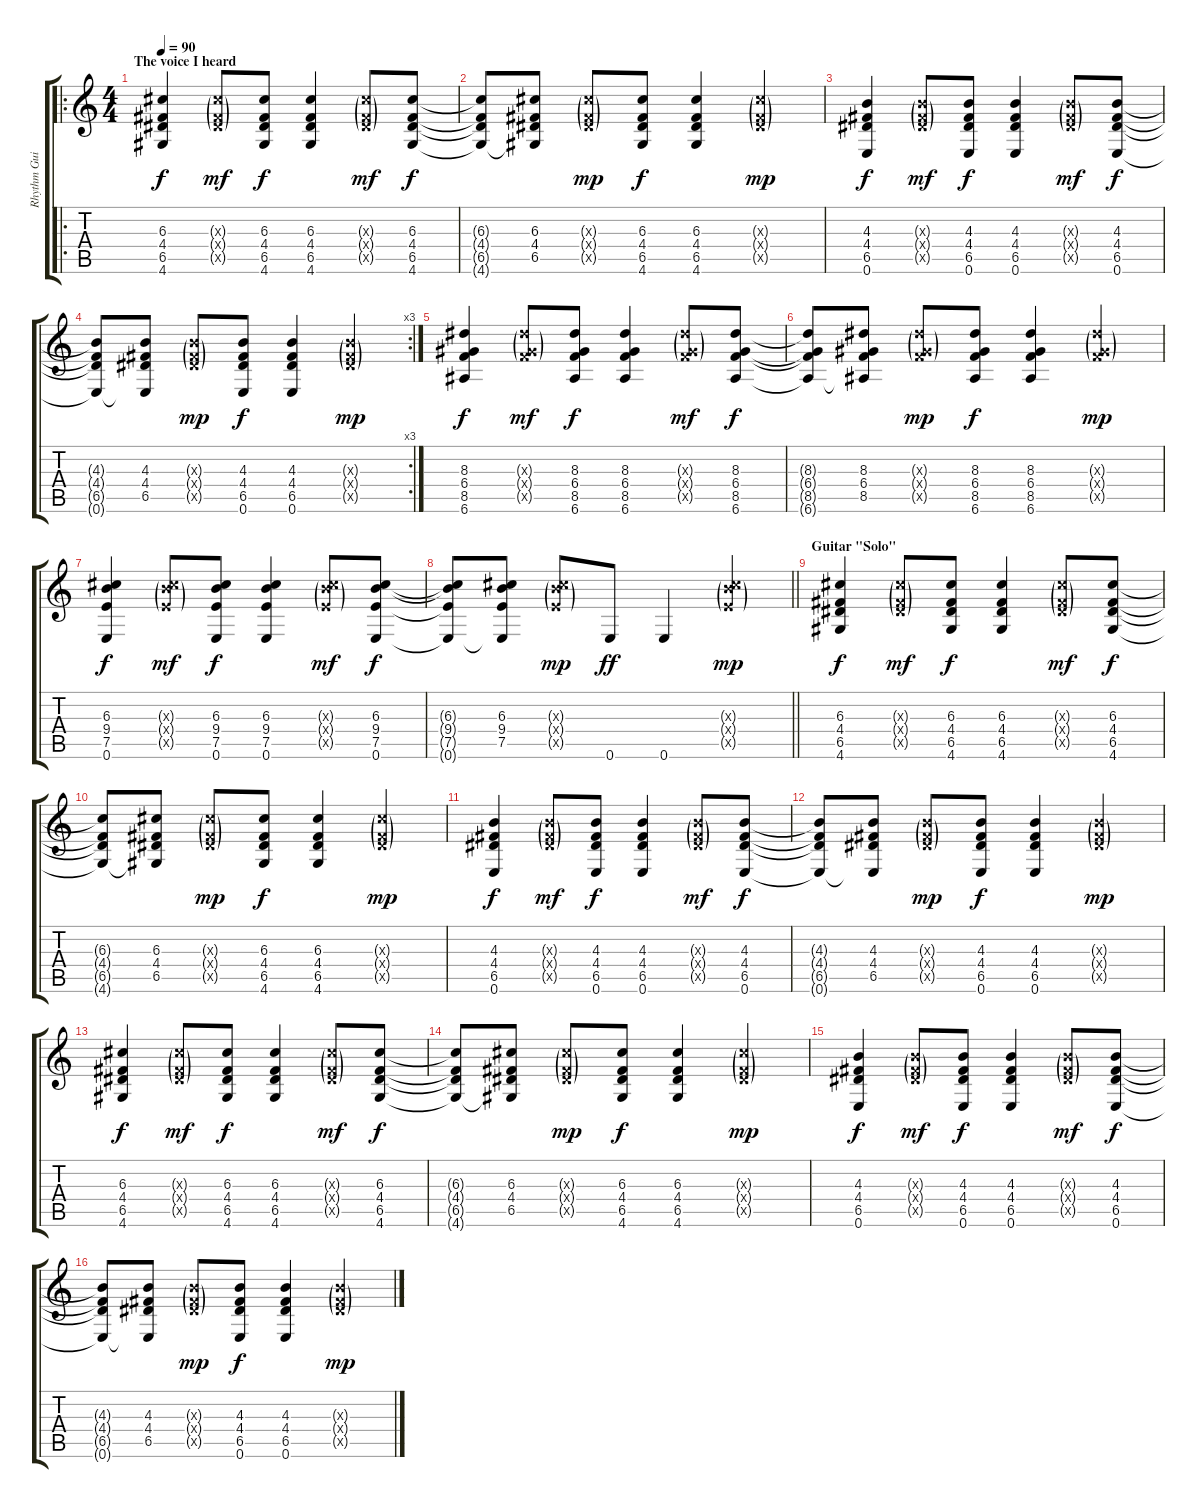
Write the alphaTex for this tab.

\track ("Rhythm Guitar (Eirik)" "Rhythm Gui") {instrument acousticguitarnylon}
\staff {score tabs}
\tuning (E4 B3 G3 D3 A2 E2) {hide}
\ro
\ts (4 4)
\section ("" "The voice I heard")
\tempo 90
\clef g2
\ks c
(6.3 4.4 6.5 4.6).4{dy f} (6.3{g x} 4.4{g x} 6.5{g x}).8{dy mf} (6.3 4.4 6.5 4.6).8{dy f} (6.3 4.4 6.5 4.6).4 (6.3{g x} 4.4{g x} 6.5{g x}).8{dy mf} (6.3 4.4 6.5 4.6).8{dy f} |
(6.3{t} 4.4{t} 6.5{t} 4.6{t}).8 (6.3 4.4 6.5 4.6{t}).8 (6.3{g x} 4.4{g x} 6.5{g x}).8{dy mp} (6.3 4.4 6.5 4.6).8{dy f} (6.3 4.4 6.5 4.6).4 (6.3{g x} 4.4{g x} 6.5{g x}).4{dy mp} |
(4.3 4.4 6.5 0.6).4{dy f} (4.3{g x} 4.4{g x} 6.5{g x}).8{dy mf} (4.3 4.4 6.5 0.6).8{dy f} (4.3 4.4 6.5 0.6).4 (4.3{g x} 4.4{g x} 6.5{g x}).8{dy mf} (4.3 4.4 6.5 0.6).8{dy f} |
\rc 3
(4.3{t} 4.4{t} 6.5{t} 0.6{t}).8 (4.3 4.4 6.5 0.6{t}).8 (4.3{g x} 4.4{g x} 6.5{g x}).8{dy mp} (4.3 4.4 6.5 0.6).8{dy f} (4.3 4.4 6.5 0.6).4 (4.3{g x} 4.4{g x} 6.5{g x}).4{dy mp} |
(8.3 6.4 8.5 6.6).4{dy f} (8.3{g x} 6.4{g x} 8.5{g x}).8{dy mf} (8.3 6.4 8.5 6.6).8{dy f} (8.3 6.4 8.5 6.6).4 (8.3{g x} 6.4{g x} 8.5{g x}).8{dy mf} (8.3 6.4 8.5 6.6).8{dy f} |
(8.3{t} 6.4{t} 8.5{t} 6.6{t}).8 (8.3 6.4 8.5 6.6{t}).8 (8.3{g x} 6.4{g x} 8.5{g x}).8{dy mp} (8.3 6.4 8.5 6.6).8{dy f} (8.3 6.4 8.5 6.6).4 (8.3{g x} 6.4{g x} 8.5{g x}).4{dy mp} |
(6.3 9.4 7.5 0.6).4{dy f} (6.3{g x} 9.4{g x} 7.5{g x}).8{dy mf} (6.3 9.4 7.5 0.6).8{dy f} (6.3 9.4 7.5 0.6).4 (6.3{g x} 9.4{g x} 7.5{g x}).8{dy mf} (6.3 9.4 7.5 0.6).8{dy f} |
\barLineRight lightlight
(6.3{t} 9.4{t} 7.5{t} 0.6{t}).8 (6.3 9.4 7.5 0.6{t}).8 (6.3{g x} 9.4{g x} 7.5{g x}).8{dy mp} 0.6.8{dy ff} 0.6.4 (6.3{g x} 9.4{g x} 7.5{g x}).4{dy mp} |
\section ("" "Guitar \"Solo\"")
(6.3 4.4 6.5 4.6).4{dy f} (6.3{g x} 4.4{g x} 6.5{g x}).8{dy mf} (6.3 4.4 6.5 4.6).8{dy f} (6.3 4.4 6.5 4.6).4 (6.3{g x} 4.4{g x} 6.5{g x}).8{dy mf} (6.3 4.4 6.5 4.6).8{dy f} |
(6.3{t} 4.4{t} 6.5{t} 4.6{t}).8 (6.3 4.4 6.5 4.6{t}).8 (6.3{g x} 4.4{g x} 6.5{g x}).8{dy mp} (6.3 4.4 6.5 4.6).8{dy f} (6.3 4.4 6.5 4.6).4 (6.3{g x} 4.4{g x} 6.5{g x}).4{dy mp} |
(4.3 4.4 6.5 0.6).4{dy f} (4.3{g x} 4.4{g x} 6.5{g x}).8{dy mf} (4.3 4.4 6.5 0.6).8{dy f} (4.3 4.4 6.5 0.6).4 (4.3{g x} 4.4{g x} 6.5{g x}).8{dy mf} (4.3 4.4 6.5 0.6).8{dy f} |
(4.3{t} 4.4{t} 6.5{t} 0.6{t}).8 (4.3 4.4 6.5 0.6{t}).8 (4.3{g x} 4.4{g x} 6.5{g x}).8{dy mp} (4.3 4.4 6.5 0.6).8{dy f} (4.3 4.4 6.5 0.6).4 (4.3{g x} 4.4{g x} 6.5{g x}).4{dy mp} |
(6.3 4.4 6.5 4.6).4{dy f} (6.3{g x} 4.4{g x} 6.5{g x}).8{dy mf} (6.3 4.4 6.5 4.6).8{dy f} (6.3 4.4 6.5 4.6).4 (6.3{g x} 4.4{g x} 6.5{g x}).8{dy mf} (6.3 4.4 6.5 4.6).8{dy f} |
(6.3{t} 4.4{t} 6.5{t} 4.6{t}).8 (6.3 4.4 6.5 4.6{t}).8 (6.3{g x} 4.4{g x} 6.5{g x}).8{dy mp} (6.3 4.4 6.5 4.6).8{dy f} (6.3 4.4 6.5 4.6).4 (6.3{g x} 4.4{g x} 6.5{g x}).4{dy mp} |
(4.3 4.4 6.5 0.6).4{dy f} (4.3{g x} 4.4{g x} 6.5{g x}).8{dy mf} (4.3 4.4 6.5 0.6).8{dy f} (4.3 4.4 6.5 0.6).4 (4.3{g x} 4.4{g x} 6.5{g x}).8{dy mf} (4.3 4.4 6.5 0.6).8{dy f} |
(4.3{t} 4.4{t} 6.5{t} 0.6{t}).8 (4.3 4.4 6.5 0.6{t}).8 (4.3{g x} 4.4{g x} 6.5{g x}).8{dy mp} (4.3 4.4 6.5 0.6).8{dy f} (4.3 4.4 6.5 0.6).4 (4.3{g x} 4.4{g x} 6.5{g x}).4{dy mp}
